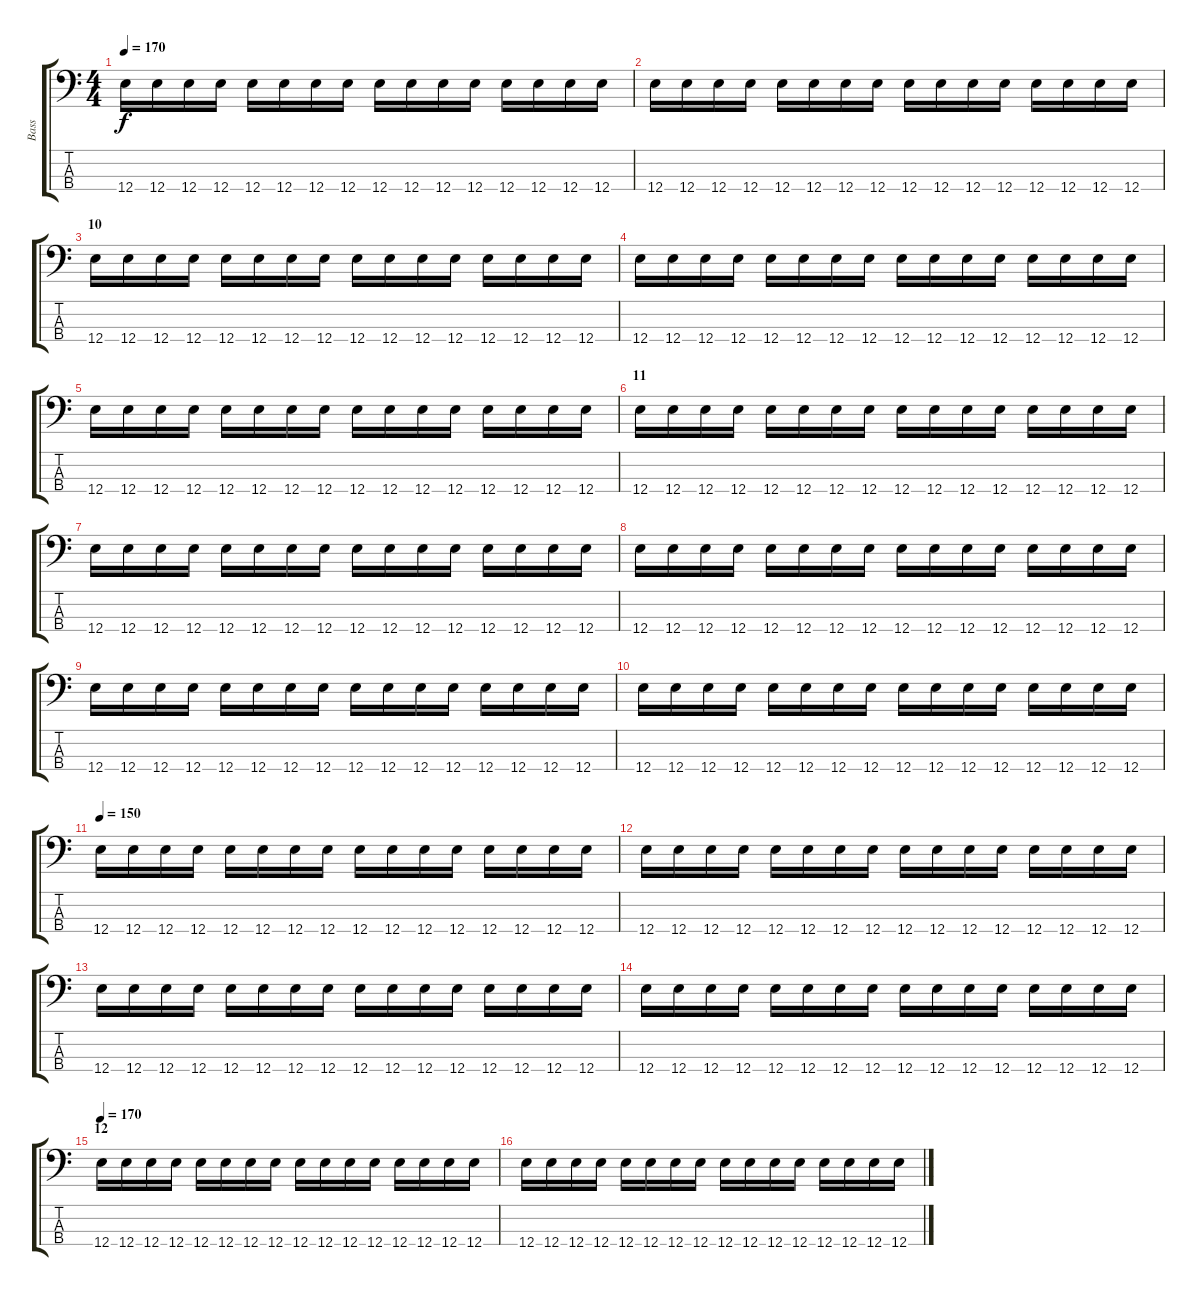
\track ("Bass" "Bass") {instrument electricbasspick}
\staff {score tabs}
\tuning (G2 D2 A1 E1) {hide}
\ts (4 4)
\tempo 170
\clef f4
\ks c
12.4.16{dy f} 12.4.16 12.4.16 12.4.16 12.4.16 12.4.16 12.4.16 12.4.16 12.4.16 12.4.16 12.4.16 12.4.16 12.4.16 12.4.16 12.4.16 12.4.16 |
12.4.16 12.4.16 12.4.16 12.4.16 12.4.16 12.4.16 12.4.16 12.4.16 12.4.16 12.4.16 12.4.16 12.4.16 12.4.16 12.4.16 12.4.16 12.4.16 |
\section ("" "10")
12.4.16 12.4.16 12.4.16 12.4.16 12.4.16 12.4.16 12.4.16 12.4.16 12.4.16 12.4.16 12.4.16 12.4.16 12.4.16 12.4.16 12.4.16 12.4.16 |
12.4.16 12.4.16 12.4.16 12.4.16 12.4.16 12.4.16 12.4.16 12.4.16 12.4.16 12.4.16 12.4.16 12.4.16 12.4.16 12.4.16 12.4.16 12.4.16 |
12.4.16 12.4.16 12.4.16 12.4.16 12.4.16 12.4.16 12.4.16 12.4.16 12.4.16 12.4.16 12.4.16 12.4.16 12.4.16 12.4.16 12.4.16 12.4.16 |
\section ("" "11")
12.4.16 12.4.16 12.4.16 12.4.16 12.4.16 12.4.16 12.4.16 12.4.16 12.4.16 12.4.16 12.4.16 12.4.16 12.4.16 12.4.16 12.4.16 12.4.16 |
12.4.16 12.4.16 12.4.16 12.4.16 12.4.16 12.4.16 12.4.16 12.4.16 12.4.16 12.4.16 12.4.16 12.4.16 12.4.16 12.4.16 12.4.16 12.4.16 |
12.4.16 12.4.16 12.4.16 12.4.16 12.4.16 12.4.16 12.4.16 12.4.16 12.4.16 12.4.16 12.4.16 12.4.16 12.4.16 12.4.16 12.4.16 12.4.16 |
12.4.16 12.4.16 12.4.16 12.4.16 12.4.16 12.4.16 12.4.16 12.4.16 12.4.16 12.4.16 12.4.16 12.4.16 12.4.16 12.4.16 12.4.16 12.4.16 |
12.4.16 12.4.16 12.4.16 12.4.16 12.4.16 12.4.16 12.4.16 12.4.16 12.4.16 12.4.16 12.4.16 12.4.16 12.4.16 12.4.16 12.4.16 12.4.16 |
\tempo 150
12.4.16 12.4.16 12.4.16 12.4.16 12.4.16 12.4.16 12.4.16 12.4.16 12.4.16 12.4.16 12.4.16 12.4.16 12.4.16 12.4.16 12.4.16 12.4.16 |
12.4.16 12.4.16 12.4.16 12.4.16 12.4.16 12.4.16 12.4.16 12.4.16 12.4.16 12.4.16 12.4.16 12.4.16 12.4.16 12.4.16 12.4.16 12.4.16 |
12.4.16 12.4.16 12.4.16 12.4.16 12.4.16 12.4.16 12.4.16 12.4.16 12.4.16 12.4.16 12.4.16 12.4.16 12.4.16 12.4.16 12.4.16 12.4.16 |
12.4.16 12.4.16 12.4.16 12.4.16 12.4.16 12.4.16 12.4.16 12.4.16 12.4.16 12.4.16 12.4.16 12.4.16 12.4.16 12.4.16 12.4.16 12.4.16 |
\section ("" "12")
\tempo 170
12.4.16 12.4.16 12.4.16 12.4.16 12.4.16 12.4.16 12.4.16 12.4.16 12.4.16 12.4.16 12.4.16 12.4.16 12.4.16 12.4.16 12.4.16 12.4.16 |
12.4.16 12.4.16 12.4.16 12.4.16 12.4.16 12.4.16 12.4.16 12.4.16 12.4.16 12.4.16 12.4.16 12.4.16 12.4.16 12.4.16 12.4.16 12.4.16
